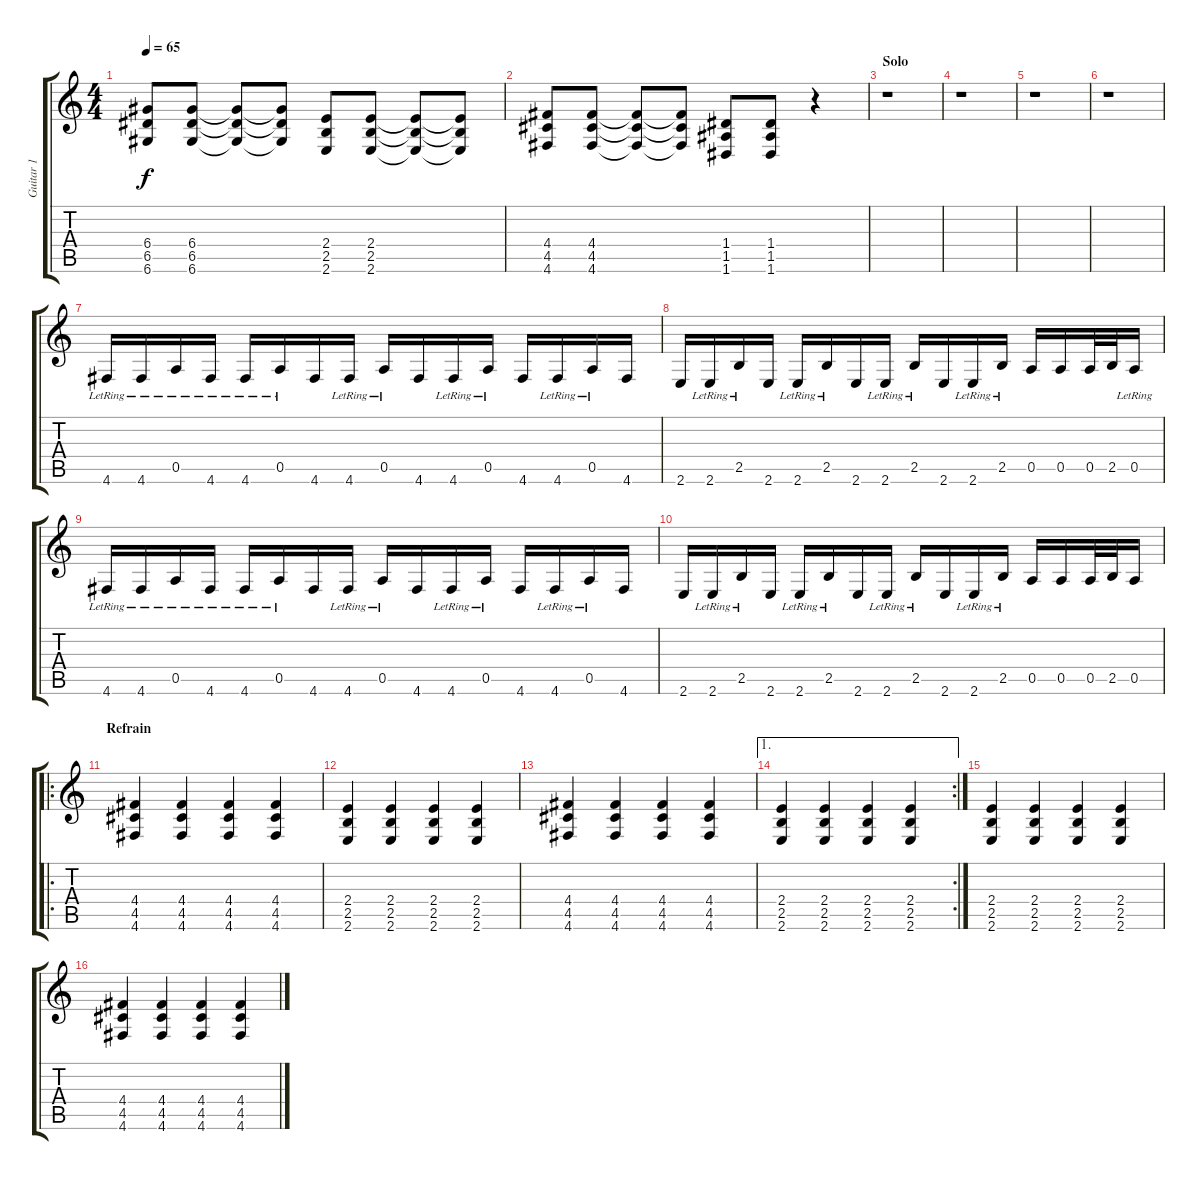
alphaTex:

\track ("Guitar 1" "Guitar 1") {instrument electricguitarclean}
\staff {score tabs}
\tuning (E4 B3 G3 D3 A2 D2) {hide}
\ts (4 4)
\tempo 65
\clef g2
\ks c
(6.4 6.5 6.6).8{dy f} (6.4 6.5 6.6).8 (6.4{t} 6.5{t} 6.6{t}).8 (6.4{t} 6.5{t} 6.6{t}).8 (2.4 2.5 2.6).8 (2.4 2.5 2.6).8 (2.4{t} 2.5{t} 2.6{t}).8 (2.4{t} 2.5{t} 2.6{t}).8 |
(4.4 4.5 4.6).8 (4.4 4.5 4.6).8 (4.4{t} 4.5{t} 4.6{t}).8 (4.4{t} 4.5{t} 4.6{t}).8 (1.4 1.5 1.6).8 (1.4 1.5 1.6).8 r.4 |
\section ("" "Solo")
r.1{volume 16} |
r.1 |
r.1 |
r.1 |
4.6{lr}.16{instrument electricguitarclean} 4.6{lr}.16 0.5{lr}.16 4.6{lr}.16 4.6{lr}.16 0.5{lr}.16 4.6.16 4.6{lr}.16 0.5{lr}.16 4.6.16 4.6{lr}.16 0.5{lr}.16 4.6.16 4.6{lr}.16 0.5{lr}.16 4.6.16 |
2.6.16 2.6{lr}.16 2.5{lr}.16 2.6.16 2.6{lr}.16 2.5{lr}.16 2.6.16 2.6{lr}.16 2.5{lr}.16 2.6.16 2.6{lr}.16 2.5{lr}.16 0.5.16 0.5.16 0.5.32 2.5.32 0.5{lr}.16 |
4.6{lr}.16 4.6{lr}.16 0.5{lr}.16 4.6{lr}.16 4.6{lr}.16 0.5{lr}.16 4.6.16 4.6{lr}.16 0.5{lr}.16 4.6.16 4.6{lr}.16 0.5{lr}.16 4.6.16 4.6{lr}.16 0.5{lr}.16 4.6.16 |
2.6.16 2.6{lr}.16 2.5{lr}.16 2.6.16 2.6{lr}.16 2.5{lr}.16 2.6.16 2.6{lr}.16 2.5{lr}.16 2.6.16 2.6{lr}.16 2.5{lr}.16 0.5.16 0.5.16 0.5.32 2.5.32 0.5.16 |
\ro
\section ("" "Refrain")
(4.4 4.5 4.6).4{volume 16 instrument distortionguitar} (4.4 4.5 4.6).4 (4.4 4.5 4.6).4 (4.4 4.5 4.6).4 |
(2.4 2.5 2.6).4 (2.4 2.5 2.6).4 (2.4 2.5 2.6).4 (2.4 2.5 2.6).4 |
(4.4 4.5 4.6).4 (4.4 4.5 4.6).4 (4.4 4.5 4.6).4 (4.4 4.5 4.6).4 |
\ae 1
\rc 2
(2.4 2.5 2.6).4 (2.4 2.5 2.6).4 (2.4 2.5 2.6).4 (2.4 2.5 2.6).4 |
(2.4 2.5 2.6).4 (2.4 2.5 2.6).4 (2.4 2.5 2.6).4 (2.4 2.5 2.6).4 |
(4.4 4.5 4.6).4 (4.4 4.5 4.6).4 (4.4 4.5 4.6).4 (4.4 4.5 4.6).4
